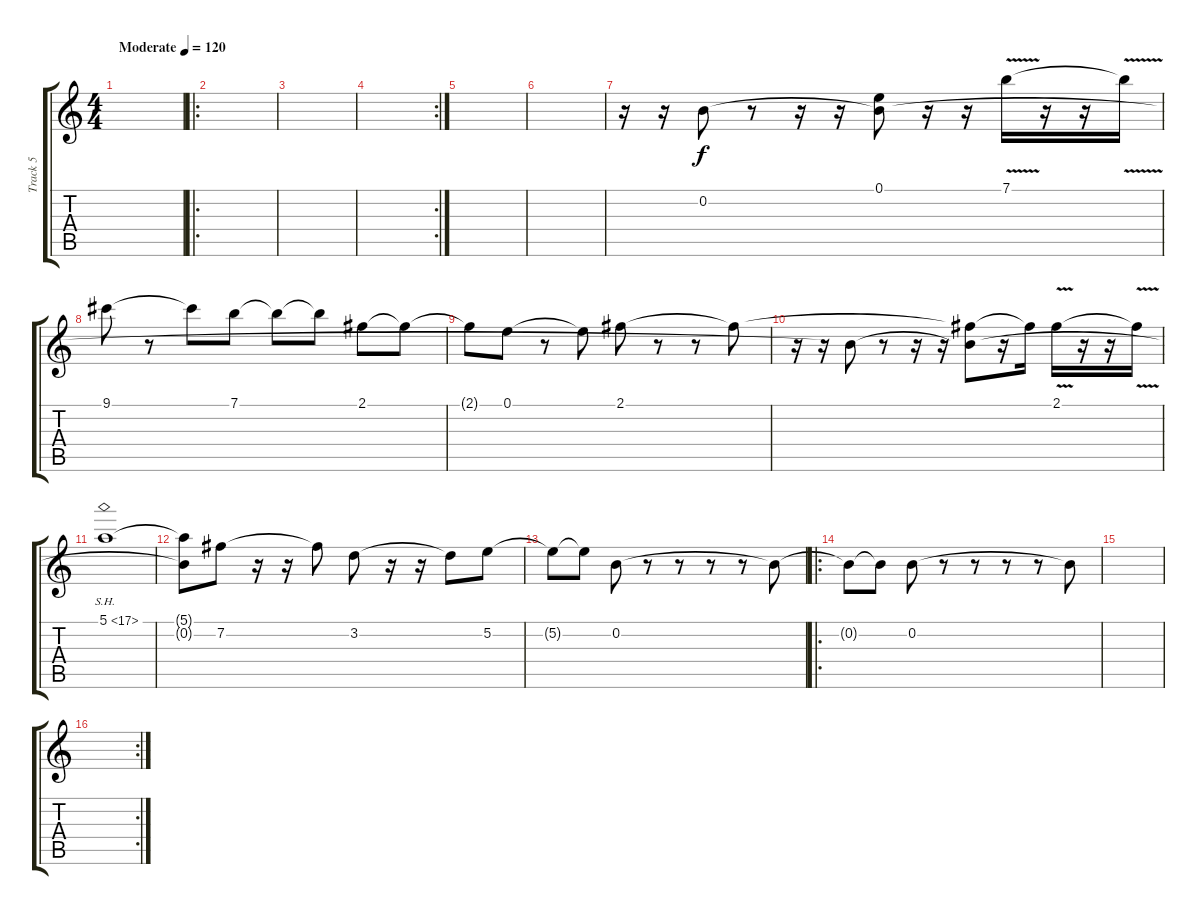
\track ("Track 5" "Track 5") {instrument distortionguitar}
\staff {score tabs}
\tuning (E4 B3 G3 D3 A2 E2) {hide}
\ts (4 4)
\tempo (120 "Moderate")
\clef g2
\ks c
|
\ro
|
|
\rc 2
|
|
|
r.16 r.16 0.2.8 r.8 r.16 r.16 (0.1 0.2{t}).8 r.16 r.16 7.1{v}.16 r.16 r.16 7.1{t}.16 |
9.1.8 r.8 9.1{t}.8 7.1.8 7.1{t}.8 7.1{t}.8 2.1.8 2.1{t}.8 |
2.1{t}.8 0.1.8 r.8 0.1{t}.8 2.1.8 r.8 r.8 2.1{t}.8 |
r.16 r.16 0.2{t}.8 r.8 r.16 r.16 (2.1{t} 0.2{t}).8 r.16 2.1{t}.16 2.1{v}.16 r.16 r.16 2.1{t}.16 |
5.1{sh 12}.1 |
(5.1{t} 0.2{t}).8 7.2.8 r.16 r.16 7.2{t}.8 3.2.8 r.16 r.16 3.2{t}.8 5.2.8 |
5.2{t}.8 5.2{t}.8 0.2.8 r.8 r.8 r.8 r.8 0.2{t}.8 |
\ro
0.2{t}.8 0.2{t}.8 0.2.8 r.8 r.8 r.8 r.8 0.2{t}.8 |
|
\rc 2
